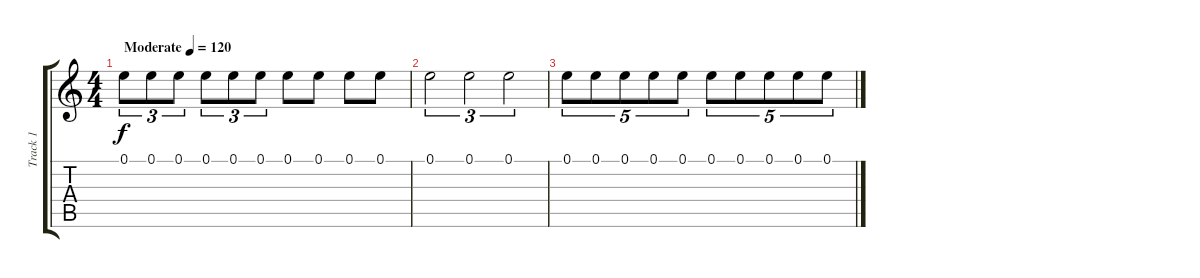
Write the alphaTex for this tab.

\track ("Track 1" "Track 1") {instrument acousticguitarsteel}
\staff {score tabs}
\tuning (E4 B3 G3 D3 A2 E2) {hide}
\ts (4 4)
\tempo (120 "Moderate")
\clef g2
\ks c
0.1.8{tu (3 2) dy f instrument acousticguitarsteel} 0.1.8{tu (3 2)} 0.1.8{tu (3 2)} 0.1.8{tu (3 2)} 0.1.8{tu (3 2)} 0.1.8{tu (3 2)} 0.1.8 0.1.8 0.1.8 0.1.8 |
0.1.2{tu (3 2)} 0.1.2{tu (3 2)} 0.1.2{tu (3 2)} |
0.1.8{tu (5 4)} 0.1.8{tu (5 4)} 0.1.8{tu (5 4)} 0.1.8{tu (5 4)} 0.1.8{tu (5 4)} 0.1.8{tu (5 4)} 0.1.8{tu (5 4)} 0.1.8{tu (5 4)} 0.1.8{tu (5 4)} 0.1.8{tu (5 4)}
